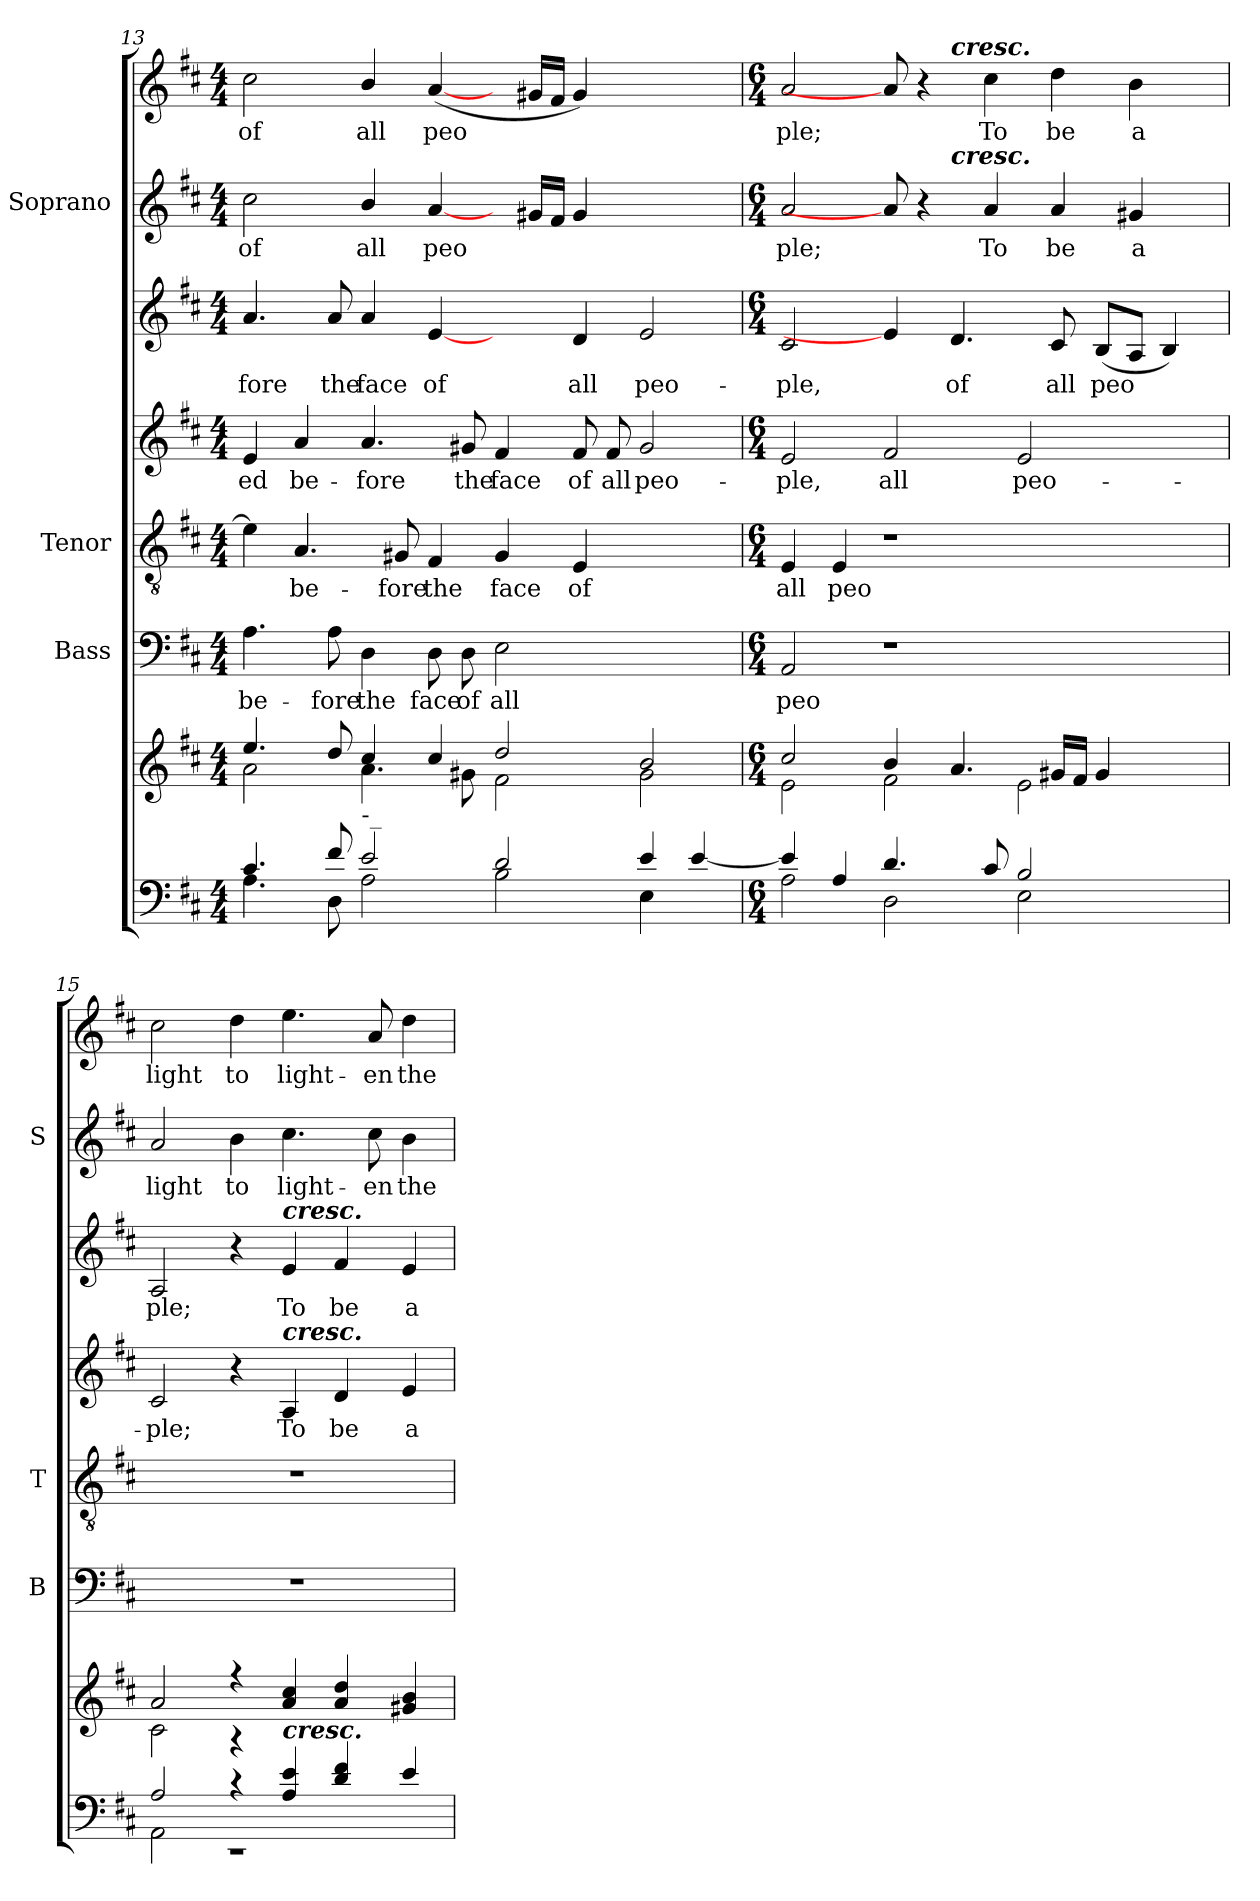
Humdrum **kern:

**kern	**kern	**kern	**text	**kern	**text	**kern	**text	**kern	**text	**kern	**text	**kern	**text
*part7	*part6	*part5	*part5	*part4	*part4	*part3	*part3	*part2	*part2	*part1	*part1	*part1	*part1
*staff8	*staff7	*staff6	*staff6	*staff5	*staff5	*staff4	*staff4	*staff3	*staff3	*staff2	*staff2	*staff1	*staff1
*	*	*I"Bass	*	*I"Tenor	*	*	*	*	*	*I"Soprano	*	*	*
*	*	*I'B	*	*I'T	*	*	*	*	*	*I'S	*	*	*
!!LO:LB:g=z
*clefF4	*clefG2	*clefF4	*	*clefGv2	*	*clefG2	*	*clefG2	*	*clefG2	*	*clefG2	*
*k[f#c#]	*k[f#c#]	*k[f#c#]	*	*k[f#c#]	*	*k[f#c#]	*	*k[f#c#]	*	*k[f#c#]	*	*k[f#c#]	*
*D:	*D:	*D:	*	*D:	*	*D:	*	*D:	*	*D:	*	*D:	*
*M4/4	*M4/4	*M4/4	*	*M4/4	*	*M4/4	*	*M4/4	*	*M4/4	*	*M4/4	*
=13	=13	=13	=13	=13	=13	=13	=13	=13	=13	=13	=13	=13	=13
*^	*^	*	*	*	*	*	*	*	*	*	*	*	*
!	!	!	!	!	!LO:LY:b	!	!	!	!LO:LY:b	!	!LO:LY:b	!	!LO:LY:b	!	!LO:LY:b
4.c#/	4.A\	4.ee/	2a\	4.A\	be-	4e\]	.	4e/	-ed	4.a/	-fore	2cc#\	of	2cc#\	of
!	!	!	!	!	!	!	!LO:LY:b	!	!LO:LY:b	!	!	!	!	!	!
.	.	.	.	.	.	4.A/	be-	4a/	be-	.	.	.	.	.	.
!	!	!	!	!	!LO:LY:b	!	!	!	!	!	!LO:LY:b	!	!	!	!
8f#/	8D\	8dd/	.	8A\	-fore	.	.	.	.	8a/	the	.	.	.	.
!LO:TX:a:t=-_	!	!	!	!	!	!	!	!	!	!	!	!	!	!	!
!	!	!	!	!	!LO:LY:b	!	!	!	!LO:LY:b	!	!LO:LY:b	!	!LO:LY:b	!	!LO:LY:b
2e/	2A\	4cc#/	4.a\	4D\	the	.	.	4.a/	-fore	4a/	face	4b/	all	4b/	all
!	!	!	!	!	!	!	!LO:LY:b	!	!	!	!	!	!	!	!
.	.	.	.	.	.	8G#X/	-fore	.	.	.	.	.	.	.	.
!	!	!	!	!	!LO:LY:b	!	!LO:LY:b	!	!	!	!LO:LY:b	!	!LO:LY:b	!	!LO:LY:b
.	.	4cc#/	.	8D\	face	4F#/	the	.	.	[4e/	of	[4a/	peo­	(<[4a/	peo­
!	!	!	!	!	!LO:LY:b	!	!	!	!LO:LY:b	!	!	!	!	!	!
.	.	.	8g#X\	8D\	of	.	.	8g#X/	the	.	.	.	.	.	.
!	!	!	!	!	!LO:LY:b	!	!LO:LY:b	!	!LO:LY:b	!	!	!	!	!	!
2d/	2B\	2dd/	2f#\	2E\	all	4G#/	face	4f#/	face	4ryy	.	8ryy	.	8ryy	.
.	.	.	.	.	.	.	.	.	.	.	.	16g#X/LL	.	16g#X/LL	.
.	.	.	.	.	.	.	.	.	.	.	.	16f#/JJ	.	16f#/JJ	.
!	!	!	!	!	!	!	!LO:LY:b	!	!LO:LY:b	!	!LO:LY:b	!	!	!	!
.	.	.	.	.	.	4E/	of	8f#/	of	4d/	all	4g#/	.	4g#/)	.
!	!	!	!	!	!	!	!	!	!LO:LY:b	!	!	!	!	!	!
.	.	.	.	.	.	.	.	8f#/	all	.	.	.	.	.	.
!	!	!	!	!	!	!	!	!	!LO:LY:b	!	!LO:LY:b	!	!	!	!
4e/	4E\	2b/	2g#\	2ryy	.	2ryy	.	2g#/	peo-	2e/	peo-	2ryy	.	2ryy	.
[>4e/	4ryy	.	.	.	.	.	.	.	.	.	.	.	.	.	.
=14	=14	=14	=14	=14	=14	=14	=14	=14	=14	=14	=14	=14	=14	=14	=14
*M6/4	*	*M6/4	*	*M6/4	*	*M6/4	*	*M6/4	*	*M6/4	*	*M6/4	*	*M6/4	*
!	!	!	!	!	!LO:LY:b	!	!LO:LY:b	!	!LO:LY:b	!	!LO:LY:b	!	!LO:LY:b	!	!LO:LY:b
*	*	*	*	*	*	*	*	*	*	*	*	*^	*	*^	*
4e/]	2A\	2cc#/	2e\	2AA/	peo-	4E/	all	2e/	-ple,	2c#/	-ple,	2a/	2.ryy	ple;	2a/	2.ryy	ple;
!	!	!	!	!	!	!	!LO:LY:b	!	!	!	!	!	!	!	!	!	!
4A/	.	.	.	.	.	4E/	peo-	.	.	.	.	.	.	.	.	.	.
!	!	!	!	!	!	!	!	!	!LO:LY:b	!	!	!	!	!	!	!	!
4.d/	2D\	4b/	2f#\	1r	.	1r	.	2f#/	all	4e/]	.	8a/]	.	.	8a/]	.	.
.	.	.	.	.	.	.	.	.	.	.	.	4r	.	.	4r	.	.
!	!	!	!	!	!	!	!	!	!	!	!	!	!	!	!	!LO:TX:a:Bi:t=cresc.	!
!	!	!	!	!	!	!	!	!	!	!	!	!	!LO:TX:a:Bi:t=cresc.	!	!	!	!
!	!	!	!	!	!	!	!	!	!	!	!LO:LY:b	!	!	!	!	!	!
.	.	4.a/	.	.	.	.	.	.	.	4.d/	of	.	1ryy	.	.	1ryy	.
!	!	!	!	!	!	!	!	!	!	!	!	!	!	!LO:LY:b	!	!	!LO:LY:b
8c#/	.	.	.	.	.	.	.	.	.	.	.	4a/	.	To	4cc#\	.	To
!	!	!	!	!	!	!	!	!	!LO:LY:b	!	!	!	!	!	!	!	!
2B/	2E\	.	2e\	.	.	.	.	2e/	peo-	.	.	.	.	.	.	.	.
!	!	!	!	!	!	!	!	!	!	!	!LO:LY:b	!	!	!LO:LY:b	!	!	!LO:LY:b
.	.	16g#X/LL	.	.	.	.	.	.	.	8c#/	all	4a/	.	be	4dd\	.	be
.	.	16f#/JJ	.	.	.	.	.	.	.	.	.	.	.	.	.	.	.
!	!	!	!	!	!	!	!	!	!	!	!LO:LY:b	!	!	!	!	!	!
.	.	4g#/	.	.	.	.	.	.	.	(<8B/L	peo­	.	.	.	.	.	.
!	!	!	!	!	!	!	!	!	!	!	!	!	!	!LO:LY:b	!	!	!LO:LY:b
.	.	.	.	.	.	.	.	.	.	8A/J	.	4g#X/	.	a	4b\	.	a
4ryy	4ryy	4ryy	4ryy	4ryy	.	4ryy	.	4ryy	.	4B/)	.	.	.	.	.	.	.
.	.	.	.	.	.	.	.	.	.	.	.	8ryy	.	.	8ryy	.	.
=15	=15	=15	=15	=15	=15	=15	=15	=15	=15	=15	=15	=15	=15	=15	=15	=15	=15
!	!	!	!	!	!	!	!	!	!LO:LY:b	!	!LO:LY:b	!	!	!LO:LY:b	!	!	!LO:LY:b
*	*	*	*	*	*	*	*	*	*	*	*	*v	*v	*	*	*	*
*	*	*	*	*	*	*	*	*	*	*	*	*	*	*v	*v	*
2A/	2AA\	2a/	2c#\	1.r	.	1.r	.	2c#/	-ple;	2A/	ple;	2a/	light	2cc#\	light
!	!	!	!	!	!	!	!	!	!	!	!	!	!LO:LY:b	!	!LO:LY:b
4rc	1rEE	4r	4r	.	.	.	.	4r	.	4r	.	4b\	to	4dd\	to
!	!	!	!	!	!	!	!	!	!	!LO:TX:a:Bi:t=cresc.	!	!	!	!	!
!	!	!	!	!	!	!	!	!LO:TX:a:Bi:t=cresc.	!	!	!	!	!	!	!
!	!	!LO:TX:b:Bi:t=cresc.	!	!	!	!	!	!	!	!	!	!	!	!	!
!	!	!	!	!	!	!	!	!	!LO:LY:b	!	!LO:LY:b	!	!LO:LY:b	!	!LO:LY:b
4A/ 4e/	.	4a/ 4cc#/	4ryy	.	.	.	.	4A/	To	4e/	To	4.cc#\	light-	4.ee\	light-
!	!	!	!	!	!	!	!	!	!LO:LY:b	!	!LO:LY:b	!	!	!	!
4d/ 4f#/	.	4a/ 4dd/	2ryy	.	.	.	.	4d/	be	4f#/	be	.	.	.	.
!	!	!	!	!	!	!	!	!	!	!	!	!	!LO:LY:b	!	!LO:LY:b
.	.	.	.	.	.	.	.	.	.	.	.	8cc#\	-en	8a/	-en
!	!	!	!	!	!	!	!	!	!LO:LY:b	!	!LO:LY:b	!	!LO:LY:b	!	!LO:LY:b
4e/	.	4g#X/ 4b/	.	.	.	.	.	4e/	a	4e/	a	4b\	the	4dd\	the
*v	*v	*	*	*	*	*	*	*	*	*	*	*	*	*	*
*	*v	*v	*	*	*	*	*	*	*	*	*	*	*	*
=	=	=	=	=	=	=	=	=	=	=	=	=	=
*-	*-	*-	*-	*-	*-	*-	*-	*-	*-	*-	*-	*-	*-
